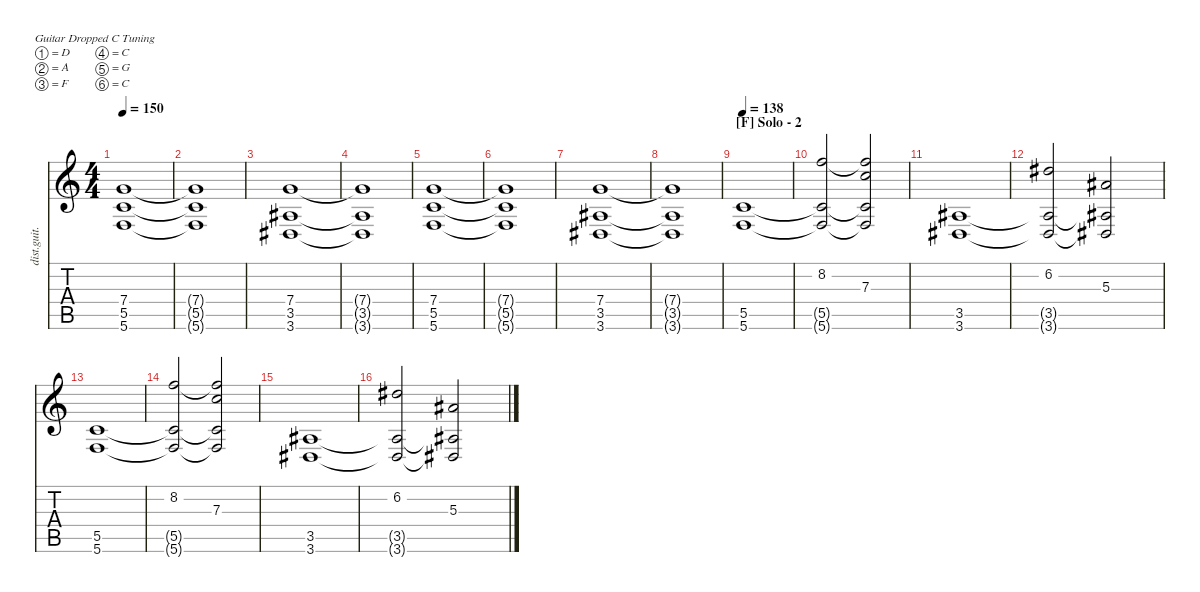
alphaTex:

\hideDynamics
\bracketExtendMode nobrackets
\track ("E.Guitar L" "dist.guit.") {instrument overdrivenguitar}
\staff {score tabs}
\tuning (D4 A3 F3 C3 G2 C2)
\ts (4 4)
\tempo 150
\clef g2
\ks c
(5.6 5.5 7.4).1{dy mf beam Up} |
(7.4{t} 5.6{t} 5.5{t}).1{beam Up} |
(3.6{acc #} 3.5{acc #} 7.4).1{beam Up} |
(7.4{t} 3.5{t acc #} 3.6{t acc #}).1{beam Up} |
(5.6 5.5 7.4).1{beam Up} |
(7.4{t} 5.6{t} 5.5{t}).1{beam Up} |
(3.6{acc #} 3.5{acc #} 7.4).1{beam Up} |
(7.4{t} 3.5{t acc #} 3.6{t acc #}).1{beam Up} |
\section ("F" "Solo - 2")
\tempo 138
(5.6 5.5).1{beam Up} |
(8.2 5.6{t} 5.5{t}).2{beam Up} (7.3 5.6{t} 5.5{t} 8.2{t}).2{beam Up} |
(3.6{acc #} 3.5{acc #}).1{beam Up} |
(6.2{acc #} 3.5{t acc #} 3.6{t acc #}).2{beam Up} (5.3{acc #} 3.5{t acc #} 3.6{t acc #}).2{beam Up} |
(5.6 5.5).1{beam Up} |
(8.2 5.6{t} 5.5{t}).2{beam Up} (7.3 5.6{t} 5.5{t} 8.2{t}).2{beam Up} |
(3.6{acc #} 3.5{acc #}).1{beam Up} |
(6.2{acc #} 3.5{t acc #} 3.6{t acc #}).2{beam Up} (5.3{acc #} 3.5{t acc #} 3.6{t acc #}).2{beam Up}
